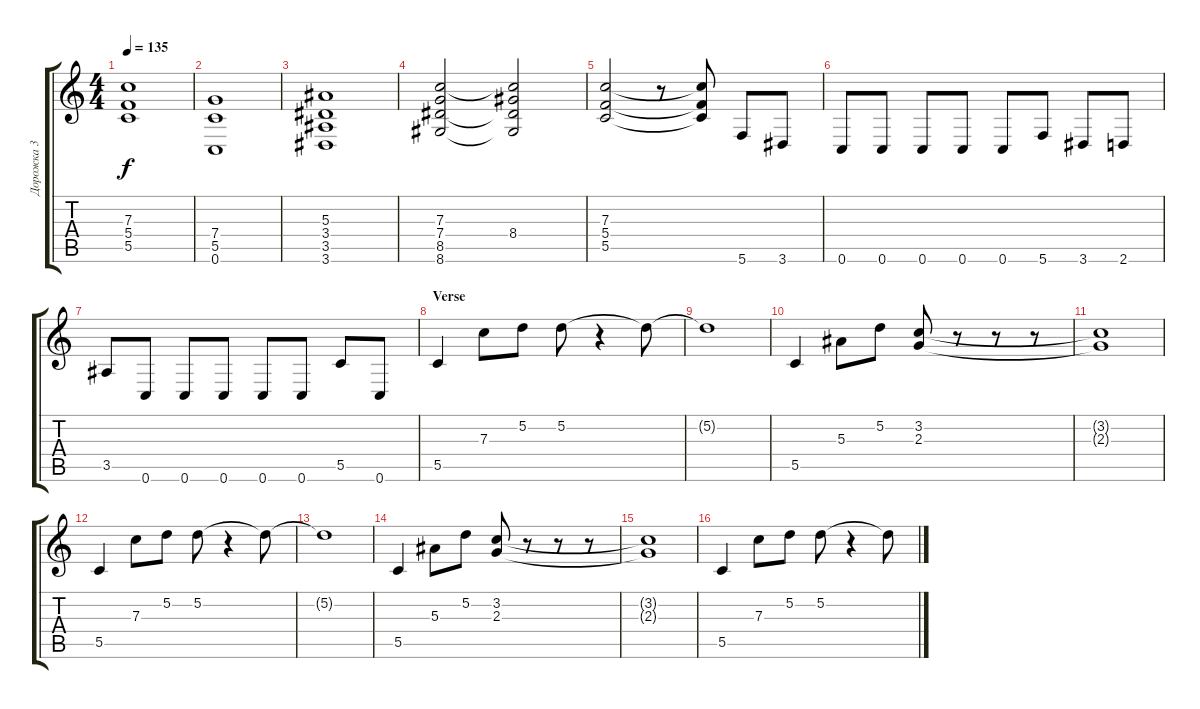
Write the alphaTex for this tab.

\track ("Дорожка 3" "Дорожка 3") {instrument distortionguitar}
\staff {score tabs}
\tuning (D4 A3 F3 C3 G2 C2) {hide}
\ts (4 4)
\tempo 135
\clef g2
\ks c
(7.3 5.4 5.5).1{dy f} |
(7.4 5.5 0.6).1 |
(5.3 3.4 3.5 3.6).1 |
(7.3 7.4 8.5 8.6).2 (7.3{t} 8.4 8.5{t} 8.6{t}).2 |
(7.3 5.4 5.5).2 r.8 (7.3{t} 5.4{t} 5.5{t}).8 5.6.8 3.6.8 |
0.6.8 0.6.8 0.6.8 0.6.8 0.6.8 5.6.8 3.6.8 2.6.8 |
3.5.8 0.6.8 0.6.8 0.6.8 0.6.8 0.6.8 5.5.8 0.6.8 |
\section ("" "Verse")
5.5.4{instrument electricguitarclean} 7.3.8 5.2.8 5.2.8 r.4 5.2{t}.8 |
5.2{t}.1 |
5.5.4 5.3.8 5.2.8 (3.2 2.3).8 r.8 r.8 r.8 |
(3.2{t} 2.3{t}).1 |
5.5.4{instrument electricguitarclean} 7.3.8 5.2.8 5.2.8 r.4 5.2{t}.8 |
5.2{t}.1 |
5.5.4 5.3.8 5.2.8 (3.2 2.3).8 r.8 r.8 r.8 |
(3.2{t} 2.3{t}).1 |
5.5.4{instrument electricguitarclean} 7.3.8 5.2.8 5.2.8 r.4 5.2{t}.8
